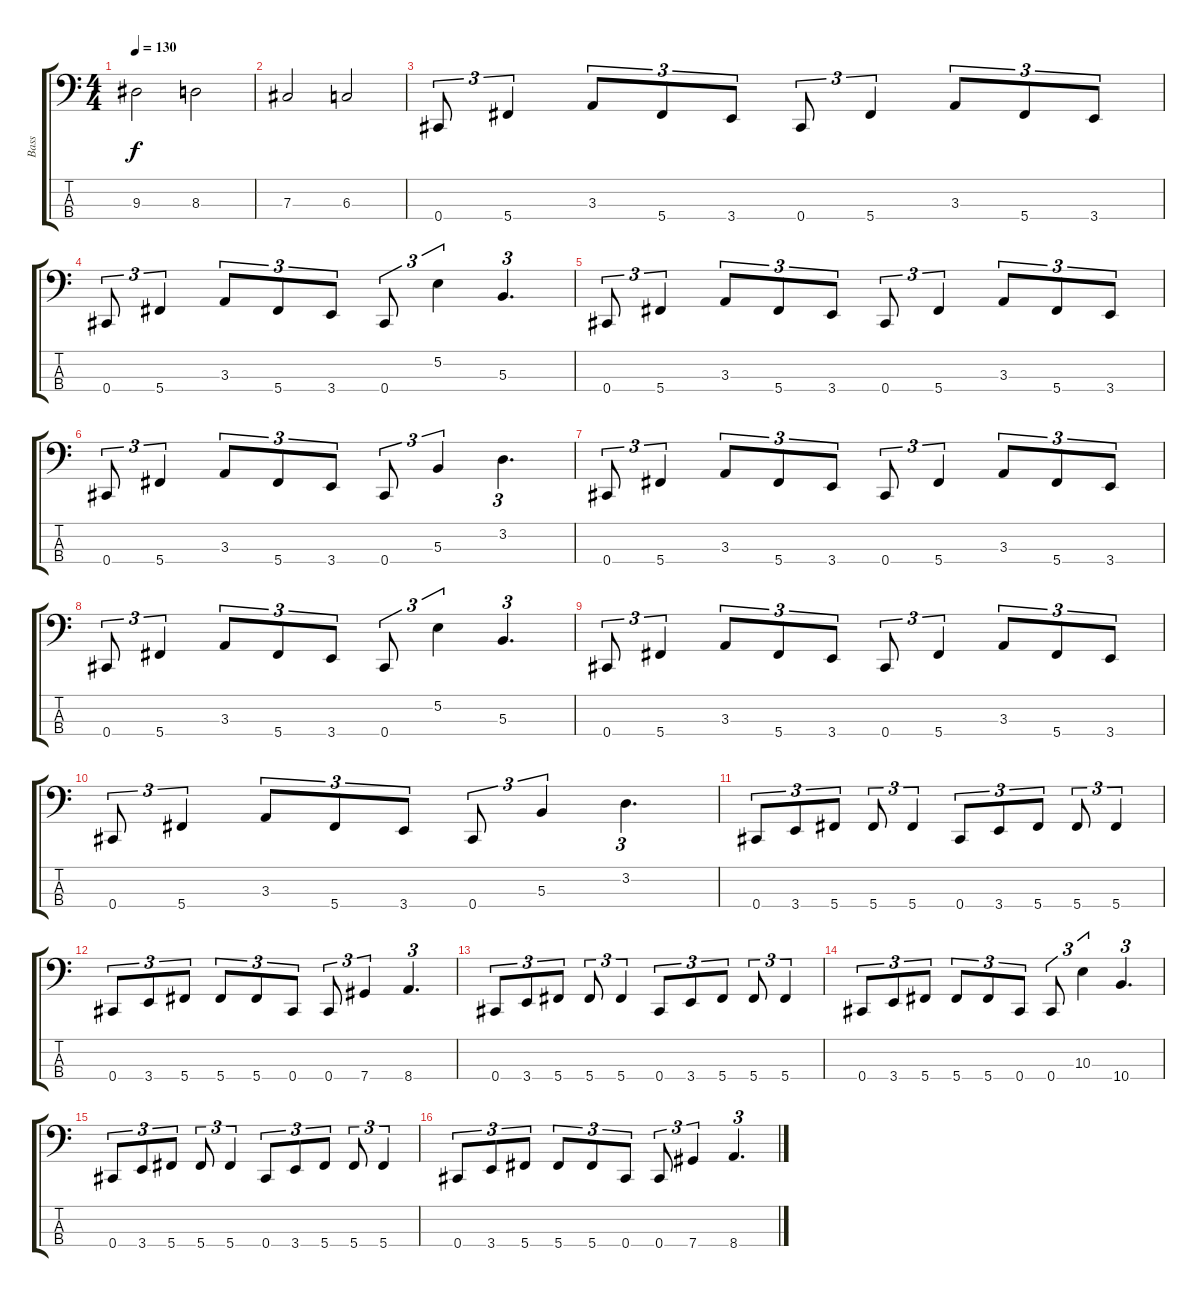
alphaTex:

\track ("Bass" "Bass") {instrument electricbassfinger}
\staff {score tabs}
\tuning (E2 B1 Gb1 Db1) {hide}
\ts (4 4)
\tempo 130
\clef f4
\ks c
9.3.2{dy f} 8.3.2 |
7.3.2 6.3.2 |
0.4.8{tu (3 2)} 5.4.4{tu (3 2)} 3.3.8{tu (3 2)} 5.4.8{tu (3 2)} 3.4.8{tu (3 2)} 0.4.8{tu (3 2)} 5.4.4{tu (3 2)} 3.3.8{tu (3 2)} 5.4.8{tu (3 2)} 3.4.8{tu (3 2)} |
0.4.8{tu (3 2)} 5.4.4{tu (3 2)} 3.3.8{tu (3 2)} 5.4.8{tu (3 2)} 3.4.8{tu (3 2)} 0.4.8{tu (3 2)} 5.2.4{tu (3 2)} 5.3.4{d tu (3 2)} |
0.4.8{tu (3 2)} 5.4.4{tu (3 2)} 3.3.8{tu (3 2)} 5.4.8{tu (3 2)} 3.4.8{tu (3 2)} 0.4.8{tu (3 2)} 5.4.4{tu (3 2)} 3.3.8{tu (3 2)} 5.4.8{tu (3 2)} 3.4.8{tu (3 2)} |
0.4.8{tu (3 2)} 5.4.4{tu (3 2)} 3.3.8{tu (3 2)} 5.4.8{tu (3 2)} 3.4.8{tu (3 2)} 0.4.8{tu (3 2)} 5.3.4{tu (3 2)} 3.2.4{d tu (3 2)} |
0.4.8{tu (3 2)} 5.4.4{tu (3 2)} 3.3.8{tu (3 2)} 5.4.8{tu (3 2)} 3.4.8{tu (3 2)} 0.4.8{tu (3 2)} 5.4.4{tu (3 2)} 3.3.8{tu (3 2)} 5.4.8{tu (3 2)} 3.4.8{tu (3 2)} |
0.4.8{tu (3 2)} 5.4.4{tu (3 2)} 3.3.8{tu (3 2)} 5.4.8{tu (3 2)} 3.4.8{tu (3 2)} 0.4.8{tu (3 2)} 5.2.4{tu (3 2)} 5.3.4{d tu (3 2)} |
0.4.8{tu (3 2)} 5.4.4{tu (3 2)} 3.3.8{tu (3 2)} 5.4.8{tu (3 2)} 3.4.8{tu (3 2)} 0.4.8{tu (3 2)} 5.4.4{tu (3 2)} 3.3.8{tu (3 2)} 5.4.8{tu (3 2)} 3.4.8{tu (3 2)} |
0.4.8{tu (3 2)} 5.4.4{tu (3 2)} 3.3.8{tu (3 2)} 5.4.8{tu (3 2)} 3.4.8{tu (3 2)} 0.4.8{tu (3 2)} 5.3.4{tu (3 2)} 3.2.4{d tu (3 2)} |
0.4.8{tu (3 2)} 3.4.8{tu (3 2)} 5.4.8{tu (3 2)} 5.4.8{tu (3 2)} 5.4.4{tu (3 2)} 0.4.8{tu (3 2)} 3.4.8{tu (3 2)} 5.4.8{tu (3 2)} 5.4.8{tu (3 2)} 5.4.4{tu (3 2)} |
0.4.8{tu (3 2)} 3.4.8{tu (3 2)} 5.4.8{tu (3 2)} 5.4.8{tu (3 2)} 5.4.8{tu (3 2)} 0.4.8{tu (3 2)} 0.4.8{tu (3 2)} 7.4.4{tu (3 2)} 8.4.4{d tu (3 2)} |
0.4.8{tu (3 2)} 3.4.8{tu (3 2)} 5.4.8{tu (3 2)} 5.4.8{tu (3 2)} 5.4.4{tu (3 2)} 0.4.8{tu (3 2)} 3.4.8{tu (3 2)} 5.4.8{tu (3 2)} 5.4.8{tu (3 2)} 5.4.4{tu (3 2)} |
0.4.8{tu (3 2)} 3.4.8{tu (3 2)} 5.4.8{tu (3 2)} 5.4.8{tu (3 2)} 5.4.8{tu (3 2)} 0.4.8{tu (3 2)} 0.4.8{tu (3 2)} 10.3.4{tu (3 2)} 10.4.4{d tu (3 2)} |
0.4.8{tu (3 2)} 3.4.8{tu (3 2)} 5.4.8{tu (3 2)} 5.4.8{tu (3 2)} 5.4.4{tu (3 2)} 0.4.8{tu (3 2)} 3.4.8{tu (3 2)} 5.4.8{tu (3 2)} 5.4.8{tu (3 2)} 5.4.4{tu (3 2)} |
0.4.8{tu (3 2)} 3.4.8{tu (3 2)} 5.4.8{tu (3 2)} 5.4.8{tu (3 2)} 5.4.8{tu (3 2)} 0.4.8{tu (3 2)} 0.4.8{tu (3 2)} 7.4.4{tu (3 2)} 8.4.4{d tu (3 2)}
